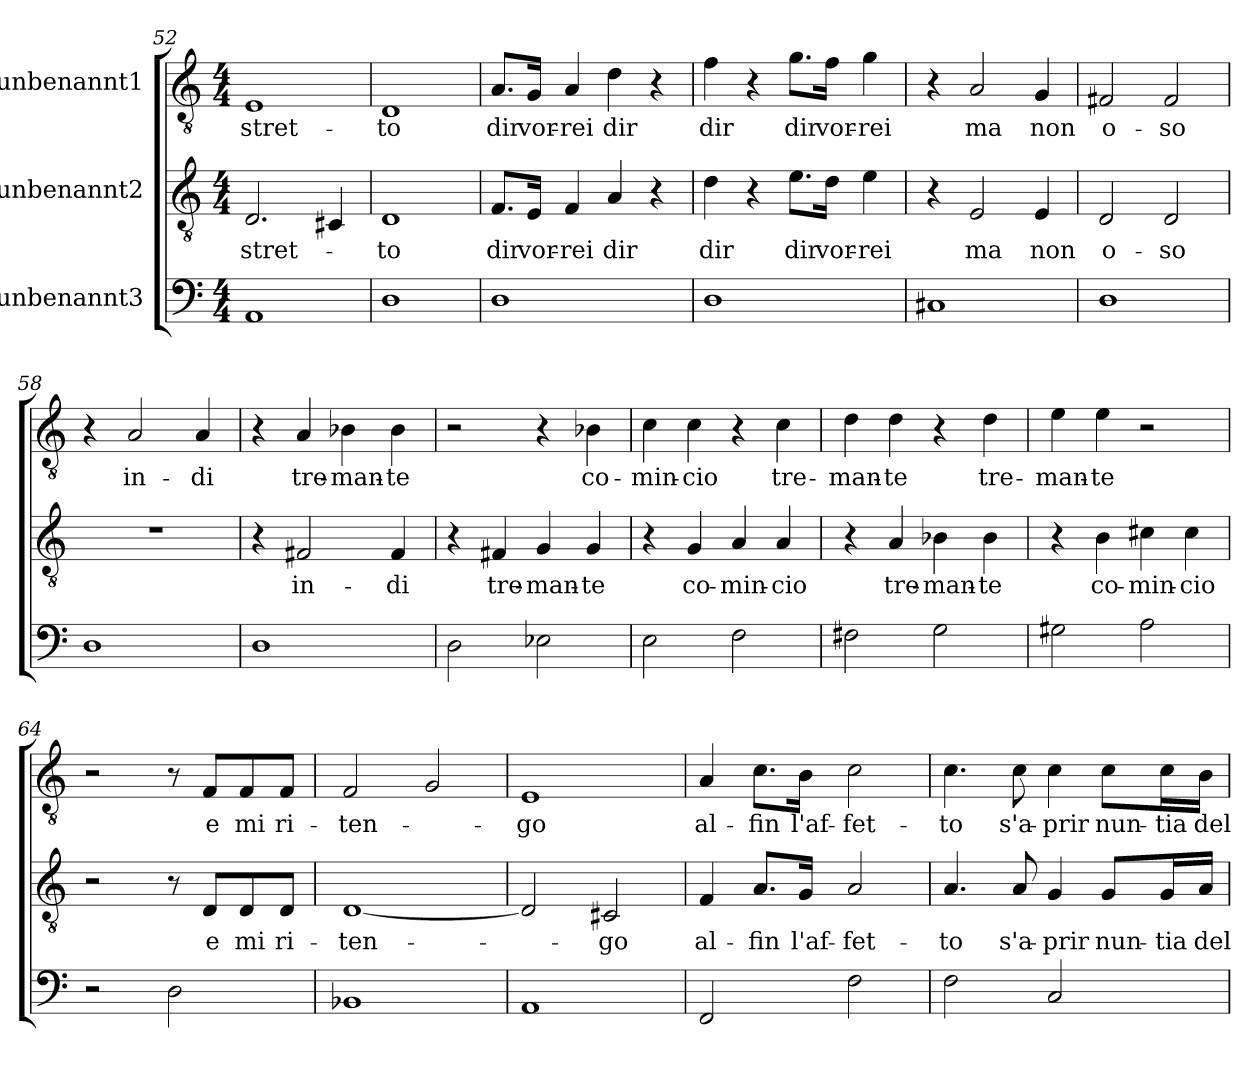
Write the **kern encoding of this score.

**kern	**kern	**text	**kern	**text
*part3	*part2	*part2	*part1	*part1
*staff3	*staff2	*staff2	*staff1	*staff1
*I"unbenannt3	*I"unbenannt2	*	*I"unbenannt1	*
*clefF4	*clefGv2	*	*clefGv2	*
*k[]	*k[]	*	*k[]	*
*M4/4	*M4/4	*	*M4/4	*
=52	=52	=52	=52	=52
!	!	!LO:LY:b	!	!LO:LY:b
1AA	2.D/	stret-	1E	stret-
.	4C#X/	.	.	.
=53	=53	=53	=53	=53
!	!	!LO:LY:b	!	!LO:LY:b
1D	1D	to	1D	to
=54	=54	=54	=54	=54
!	!	!LO:LY:b	!	!LO:LY:b
1D	8.F/L	dir	8.A/L	dir
!	!	!LO:LY:b	!	!LO:LY:b
.	16E/Jk	vor-	16G/Jk	vor-
!	!	!LO:LY:b	!	!LO:LY:b
.	4F/	rei	4A/	rei
!	!	!LO:LY:b	!	!LO:LY:b
.	4A/	dir	4d\	dir
.	4r	.	4r	.
=55	=55	=55	=55	=55
!	!	!LO:LY:b	!	!LO:LY:b
1D	4d\	dir	4f\	dir
.	4r	.	4r	.
!	!	!LO:LY:b	!	!LO:LY:b
.	8.e\L	dir	8.g\L	dir
!	!	!LO:LY:b	!	!LO:LY:b
.	16d\Jk	vor-	16f\Jk	vor-
!	!	!LO:LY:b	!	!LO:LY:b
.	4e\	rei	4g\	rei
!!LO:LB:g=z
=56	=56	=56	=56	=56
1C#X	4r	.	4r	.
!	!	!LO:LY:b	!	!LO:LY:b
.	2E/	ma	2A/	ma
!	!	!LO:LY:b	!	!LO:LY:b
.	4E/	non	4G/	non
=57	=57	=57	=57	=57
!	!	!LO:LY:b	!	!LO:LY:b
1D	2D/	o-	2F#X/	o-
!	!	!LO:LY:b	!	!LO:LY:b
.	2D/	so	2F#/	so
=58	=58	=58	=58	=58
1D	1r	.	4r	.
!	!	!	!	!LO:LY:b
.	.	.	2A/	in-
!	!	!	!	!LO:LY:b
.	.	.	4A/	di
=59	=59	=59	=59	=59
1D	4r	.	4r	.
!	!	!LO:LY:b	!	!LO:LY:b
.	2F#X/	in-	4A/	tre-
!	!	!	!	!LO:LY:b
.	.	.	4B-X\	man-
!	!	!LO:LY:b	!	!LO:LY:b
.	4F#/	di	4B-\	te
=60	=60	=60	=60	=60
2D\	4r	.	2r	.
!	!	!LO:LY:b	!	!
.	4F#X/	tre-	.	.
!	!	!LO:LY:b	!	!
2E-X\	4G/	man-	4r	.
!	!	!LO:LY:b	!	!LO:LY:b
.	4G/	te	4B-X\	co-
=61	=61	=61	=61	=61
!	!	!	!	!LO:LY:b
2E\	4r	.	4c\	min-
!	!	!LO:LY:b	!	!LO:LY:b
.	4G/	co-	4c\	cio
!	!	!LO:LY:b	!	!
2F\	4A/	min-	4r	.
!	!	!LO:LY:b	!	!LO:LY:b
.	4A/	cio	4c\	tre-
!!LO:PB:g=z
=62	=62	=62	=62	=62
!	!	!	!	!LO:LY:b
2F#X\	4r	.	4d\	man-
!	!	!LO:LY:b	!	!LO:LY:b
.	4A/	tre-	4d\	te
!	!	!LO:LY:b	!	!
2G\	4B-X\	man-	4r	.
!	!	!LO:LY:b	!	!LO:LY:b
.	4B-\	te	4d\	tre-
=63	=63	=63	=63	=63
!	!	!	!	!LO:LY:b
2G#X\	4r	.	4e\	man-
!	!	!LO:LY:b	!	!LO:LY:b
.	4B\	co-	4e\	te
!	!	!LO:LY:b	!	!
2A\	4c#X\	min-	2r	.
!	!	!LO:LY:b	!	!
.	4c#\	cio	.	.
=64	=64	=64	=64	=64
2r	2r	.	2r	.
2D\	8r	.	8r	.
!	!	!LO:LY:b	!	!LO:LY:b
.	8D/L	e	8F/L	e
!	!	!LO:LY:b	!	!LO:LY:b
.	8D/	mi	8F/	mi
!	!	!LO:LY:b	!	!LO:LY:b
.	8D/J	ri-	8F/J	ri-
=65	=65	=65	=65	=65
!	!	!LO:LY:b	!	!LO:LY:b
1BB-X	[1D	ten-	2F/	ten-
.	.	.	2G/	.
=66	=66	=66	=66	=66
!	!	!	!	!LO:LY:b
1AA	2D/]	.	1E	go
!	!	!LO:LY:b	!	!
.	2C#X/	go	.	.
=67	=67	=67	=67	=67
!	!	!LO:LY:b	!	!LO:LY:b
2FF/	4F/	al-	4A/	al-
!	!	!LO:LY:b	!	!LO:LY:b
.	8.A/L	fin	8.c\L	fin
!	!	!LO:LY:b	!	!LO:LY:b
.	16G/Jk	l'af-	16B\Jk	l'af-
!	!	!LO:LY:b	!	!LO:LY:b
2F\	2A/	fet-	2c\	fet-
!!LO:LB:g=z
=68	=68	=68	=68	=68
!	!	!LO:LY:b	!	!LO:LY:b
2F\	4.A/	to	4.c\	to
!	!	!LO:LY:b	!	!LO:LY:b
.	8A/	s'a-	8c\	s'a-
!	!	!LO:LY:b	!	!LO:LY:b
2C/	4G/	prir	4c\	prir
!	!	!LO:LY:b	!	!LO:LY:b
.	8G/L	nun-	8c\L	nun-
!	!	!LO:LY:b	!	!LO:LY:b
.	16G/L	tia	16c\L	tia
!	!	!LO:LY:b	!	!LO:LY:b
.	16A/JJ	del	16B\JJ	del
=	=	=	=	=
*-	*-	*-	*-	*-
